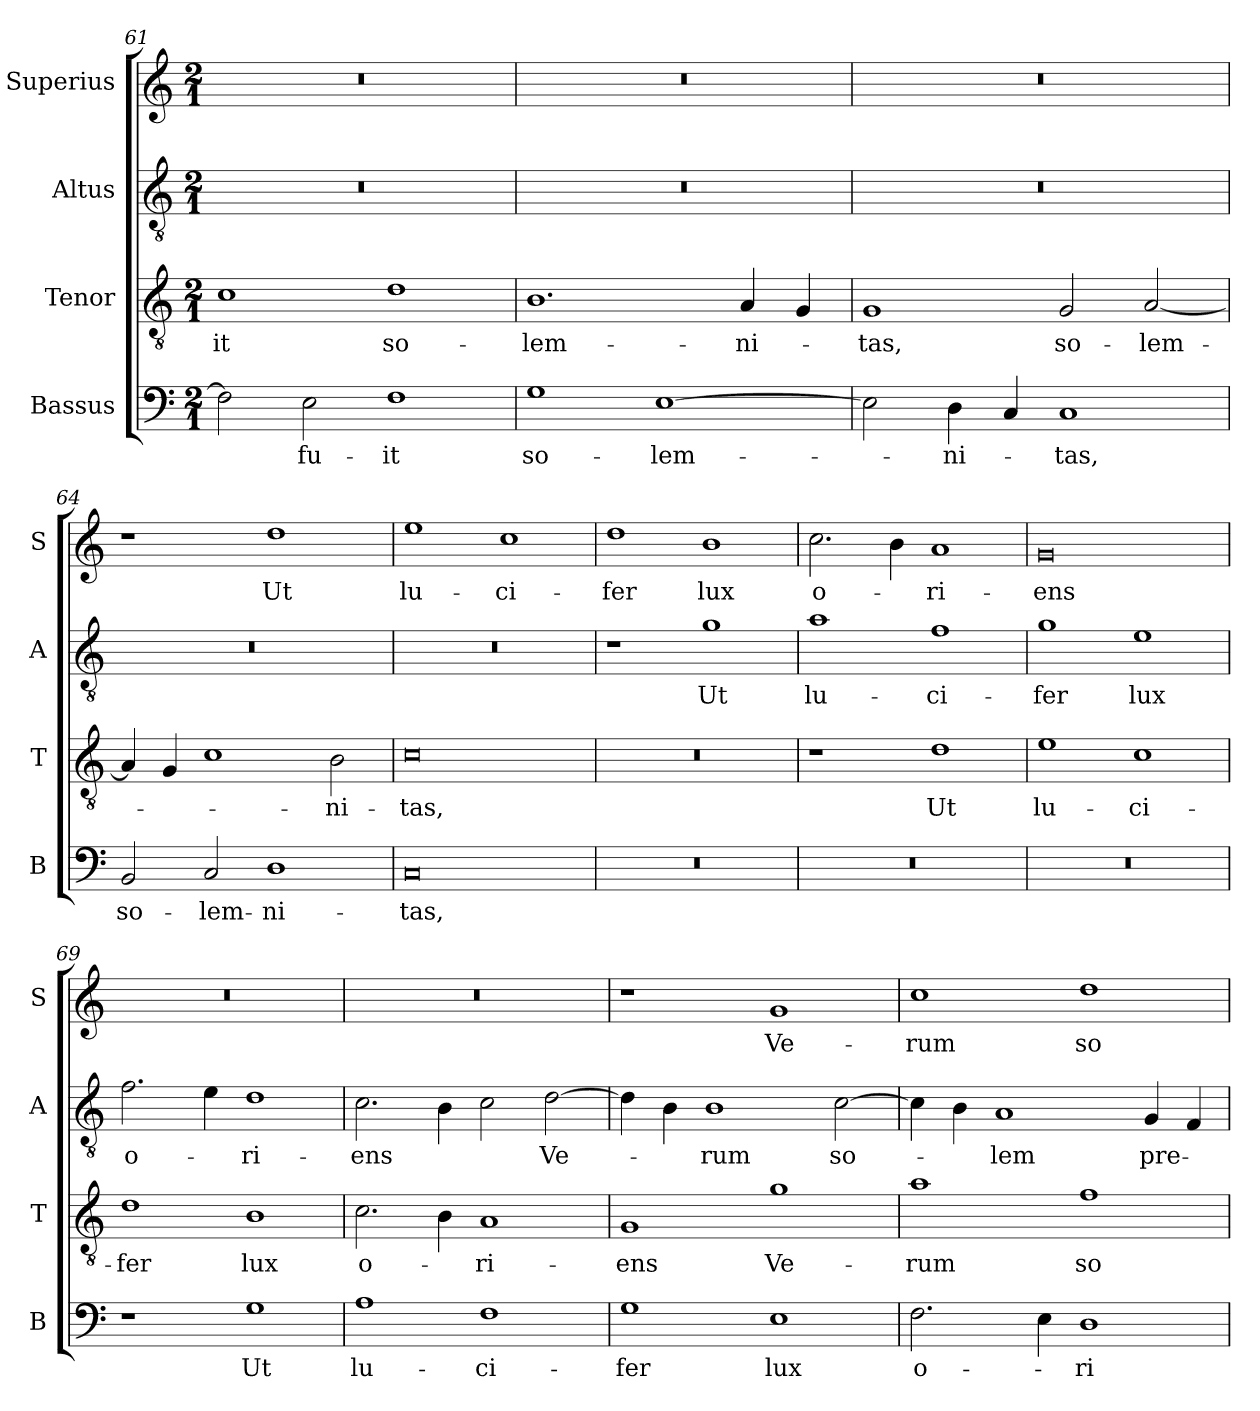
**kern	**text	**kern	**text	**kern	**text	**kern	**text
*part4	*part4	*part3	*part3	*part2	*part2	*part1	*part1
*staff4	*staff4	*staff3	*staff3	*staff2	*staff2	*staff1	*staff1
*I"Bassus	*	*I"Tenor	*	*I"Altus	*	*I"Superius	*
*I'B	*	*I'T	*	*I'A	*	*I'S	*
*clefF4	*	*clefGv2	*	*clefGv2	*	*clefG2	*
*k[]	*	*k[]	*	*k[]	*	*k[]	*
*M2/1	*	*M2/1	*	*M2/1	*	*M2/1	*
=61	=61	=61	=61	=61	=61	=61	=61
2F\]	.	1c	-it	0r	.	0r	.
2E\	fu-	.	.	.	.	.	.
1F	-it	1d	so-	.	.	.	.
=62	=62	=62	=62	=62	=62	=62	=62
1G	so-	1.B	-lem-	0r	.	0r	.
[1E	-lem-	.	.	.	.	.	.
.	.	4A/	-ni-	.	.	.	.
.	.	4G/	.	.	.	.	.
=63	=63	=63	=63	=63	=63	=63	=63
2E\]	.	1G	-tas,	0r	.	0r	.
4D\	-ni-	.	.	.	.	.	.
4C/	.	.	.	.	.	.	.
1C	-tas,	2G/	so-	.	.	.	.
.	.	[2A/	-lem-	.	.	.	.
=64	=64	=64	=64	=64	=64	=64	=64
2BB/	so-	4A/]	.	0r	.	1r	.
.	.	4G/	.	.	.	.	.
2C/	-lem-	1c	.	.	.	.	.
1D	-ni-	.	.	.	.	1dd	Ut
.	.	2B\	-ni-	.	.	.	.
=65	=65	=65	=65	=65	=65	=65	=65
0C	-tas,	0c	-tas,	0r	.	1ee	lu-
.	.	.	.	.	.	1cc	-ci-
=66	=66	=66	=66	=66	=66	=66	=66
0r	.	0r	.	1r	.	1dd	-fer
.	.	.	.	1g	Ut	1b	lux
=67	=67	=67	=67	=67	=67	=67	=67
0r	.	1r	.	1a	lu-	2.cc\	o-
.	.	.	.	.	.	4b\	.
.	.	1d	Ut	1f	-ci-	1a	-ri-
=68	=68	=68	=68	=68	=68	=68	=68
0r	.	1e	lu-	1g	-fer	0g	-ens
.	.	1c	-ci-	1e	lux	.	.
=69	=69	=69	=69	=69	=69	=69	=69
1r	.	1d	-fer	2.f\	o-	0r	.
.	.	.	.	4e\	.	.	.
1G	Ut	1B	lux	1d	-ri-	.	.
=70	=70	=70	=70	=70	=70	=70	=70
1A	lu-	2.c\	o-	2.c\	-ens	0r	.
.	.	4B\	.	4B\	.	.	.
1F	-ci-	1A	-ri-	2c\	.	.	.
.	.	.	.	[2d\	Ve-	.	.
=71	=71	=71	=71	=71	=71	=71	=71
1G	-fer	1G	-ens	4d\]	.	1r	.
.	.	.	.	4B\	.	.	.
.	.	.	.	1B	-rum	.	.
1E	lux	1g	Ve-	.	.	1g	Ve-
.	.	.	.	[2c\	so-	.	.
=72	=72	=72	=72	=72	=72	=72	=72
2.F\	o-	1a	-rum	4c\]	.	1cc	-rum
.	.	.	.	4B\	.	.	.
.	.	.	.	1A	-lem	.	.
4E\	.	.	.	.	.	.	.
1D	-ri-	1f	so-	.	.	1dd	so-
.	.	.	.	4G/	pre-	.	.
.	.	.	.	4F/	.	.	.
=	=	=	=	=	=	=	=
*-	*-	*-	*-	*-	*-	*-	*-
